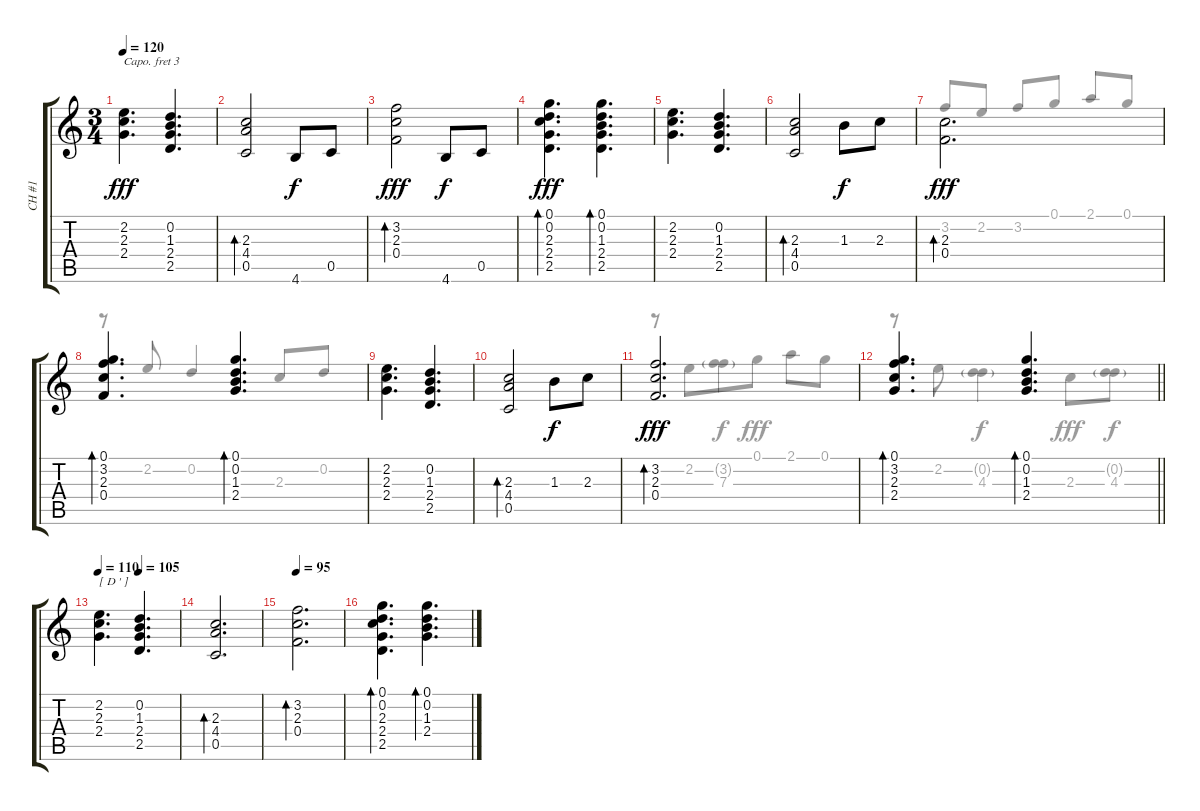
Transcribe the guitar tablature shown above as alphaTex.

\track ("CH #1" "CH #1") {instrument acousticguitarnylon}
\staff {score tabs}
\capo 3
\tuning (E4 B3 G3 D3 A2 E2) {hide}
\voice
\ts (3 4)
\tempo 120
\clef g2
\ks c
(2.2 2.3 2.4).4{d dy fff} (0.2 1.3 2.4 2.5).4{d} |
(2.3 4.4 0.5).2{bd 480} 4.6.8{dy f} 0.5.8 |
(3.2 2.3 0.4).2{bd 480 dy fff} 4.6.8{dy f} 0.5.8 |
(0.1 0.2 2.3 2.4 2.5).4{d bd 480 dy fff} (0.1 0.2 1.3 2.4 2.5).4{d bd 480} |
(2.2 2.3 2.4).4{d} (0.2 1.3 2.4 2.5).4{d} |
(2.3 4.4 0.5).2{bd 480} 1.3.8{dy f} 2.3.8 |
(2.3 0.4).2{d bd 480 dy fff beam Down} |
(0.1 3.2 2.3 0.4).4{d bd 480} (0.1 0.2 1.3 2.4).4{d bd 480} |
(2.2 2.3 2.4).4{d} (0.2 1.3 2.4 2.5).4{d} |
(2.3 4.4 0.5).2{bd 480} 1.3.8{dy f} 2.3.8 |
(3.2 2.3 0.4).2{d bd 480 dy fff} |
\barLineRight lightlight
(0.1 3.2 2.3 2.4).4{d bd 480} (0.1 0.2 1.3 2.4).4{d bd 480} |
\tempo 110
\tempo (105 0.5)
(2.2 2.3 2.4).4{d txt "[ D ' ]"} (0.2 1.3 2.4 2.5).4{d} |
(2.3 4.4 0.5).2{d bd 480} |
\tempo 95
(3.2 2.3 0.4).2{d bd 480} |
(0.1 0.2 2.3 2.4 2.5).4{d bd 480} (0.1 0.2 1.3 2.4).4{d bd 480}
\voice
\clef g2
\ottava regular
\simile none
\ks c
|
|
|
|
|
|
3.2.8{beam Up} 2.2.8{dy fff beam Up} 3.2.8{beam Up} 0.1.8{beam Up} 2.1.8{beam Up} 0.1.8{beam Up} |
r.8{beam Up} 2.2.8{beam Up} 0.2.4{beam Up} 2.3.8{beam Up} 0.2.8{beam Up} |
|
|
r.8 2.2.8{beam merge} (3.2{g} 7.3).8{dy f} 0.1.8{dy fff} 2.1.8 0.1.8 |
\barLineRight lightlight
r.8 2.2.8 (0.2{g} 4.3).4{dy f} 2.3.8{dy fff} (0.2{g} 4.3).8{dy f} |
|
|
|
